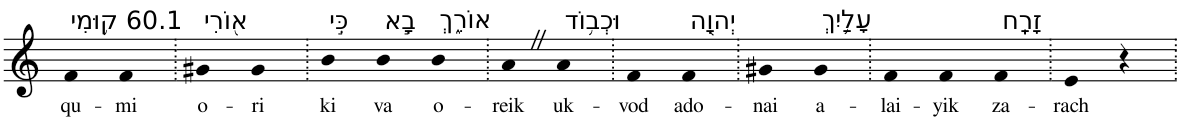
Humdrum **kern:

**kern	**text
*part1	*part1
*staff1	*staff1
*I"Piano	*
*I'Pno	*
*clefG2	*
*k[]	*
=1	=1
!LO:TX:a:t=60.1 ק֥וּמִי	!
!	!LO:LY:b
4f	qu-
!	!LO:LY:b
4f	-mi
=2.	=2.
!LO:TX:a:t=א֖וֹרִי	!
!	!LO:LY:b
4g#X	o-
!	!LO:LY:b
4g#	-ri
=3.	=3.
!LO:TX:a:t=כִּ֣י	!
!	!LO:LY:b
4b	ki
!LO:TX:a:t=בָ֣א	!
!	!LO:LY:b
4b	va
!LO:TX:a:t=אוֹרֵ֑ךְ	!
!	!LO:LY:b
4b	o-
=4.	=4.
!	!LO:LY:b
4aZ	-reik
!LO:TX:a:t=וּכְב֥וֹד	!
!	!LO:LY:b
4a	uk-
=5.	=5.
!	!LO:LY:b
4f	-vod
!LO:TX:a:t=יְהוָ֖ה	!
!	!LO:LY:b
4f	ado-
=6.	=6.
!	!LO:LY:b
4g#X	-nai
!LO:TX:a:t=עָלַ֥יִךְ	!
!	!LO:LY:b
4g#	a-
=7.	=7.
!	!LO:LY:b
4f	-lai-
!	!LO:LY:b
4f	-yik
!LO:TX:a:t=זָרָֽח	!
!	!LO:LY:b
4f	za-
=8.	=8.
!	!LO:LY:b
4e	-rach
4r	.
=.	=.
*-	*-
